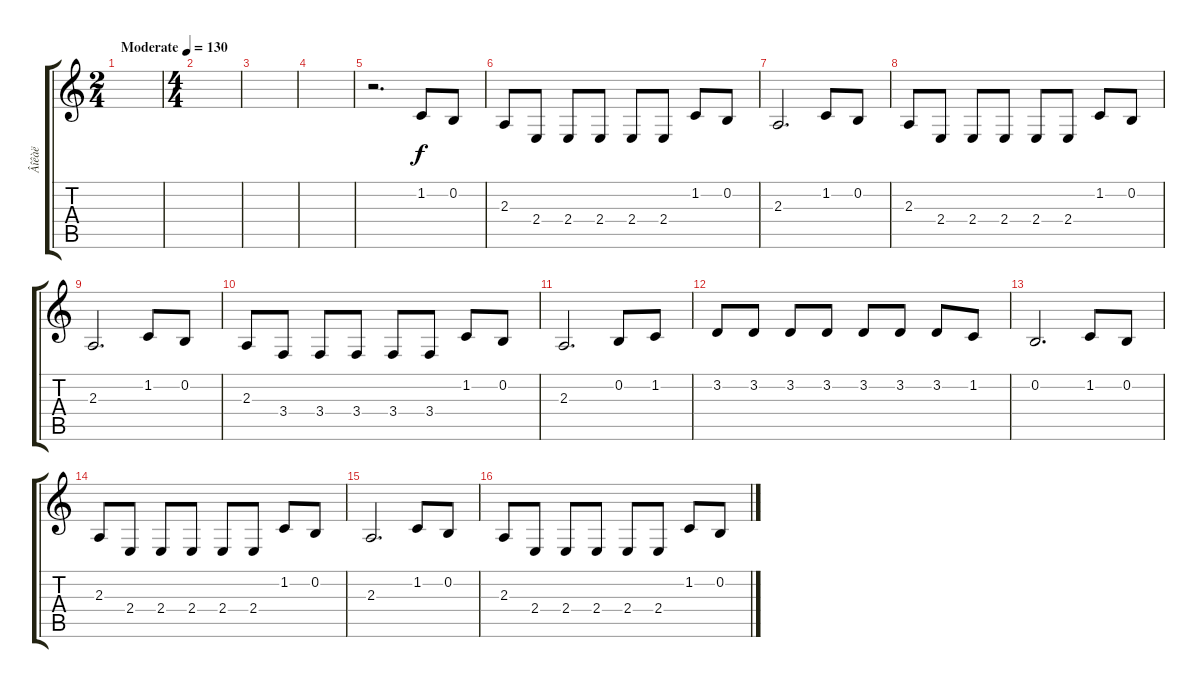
\track ("Âîêàë" "Âîêàë") {instrument drawbarorgan}
\staff {score tabs}
\tuning (E4 B3 G3 D3 A2 E2) {hide}
\ts (2 4)
\tempo (130 "Moderate")
\clef g2
\ks c
|
\ts (4 4)
|
|
|
r.2{d} 1.2.8 0.2.8 |
2.3.8 2.4.8 2.4.8 2.4.8 2.4.8 2.4.8 1.2.8 0.2.8 |
2.3.2{d} 1.2.8 0.2.8 |
2.3.8 2.4.8 2.4.8 2.4.8 2.4.8 2.4.8 1.2.8 0.2.8 |
2.3.2{d} 1.2.8 0.2.8 |
2.3.8 3.4.8 3.4.8 3.4.8 3.4.8 3.4.8 1.2.8 0.2.8 |
2.3.2{d} 0.2.8 1.2.8 |
3.2.8 3.2.8 3.2.8 3.2.8 3.2.8 3.2.8 3.2.8 1.2.8 |
0.2.2{d} 1.2.8 0.2.8 |
2.3.8 2.4.8 2.4.8 2.4.8 2.4.8 2.4.8 1.2.8 0.2.8 |
2.3.2{d} 1.2.8 0.2.8 |
2.3.8 2.4.8 2.4.8 2.4.8 2.4.8 2.4.8 1.2.8 0.2.8
